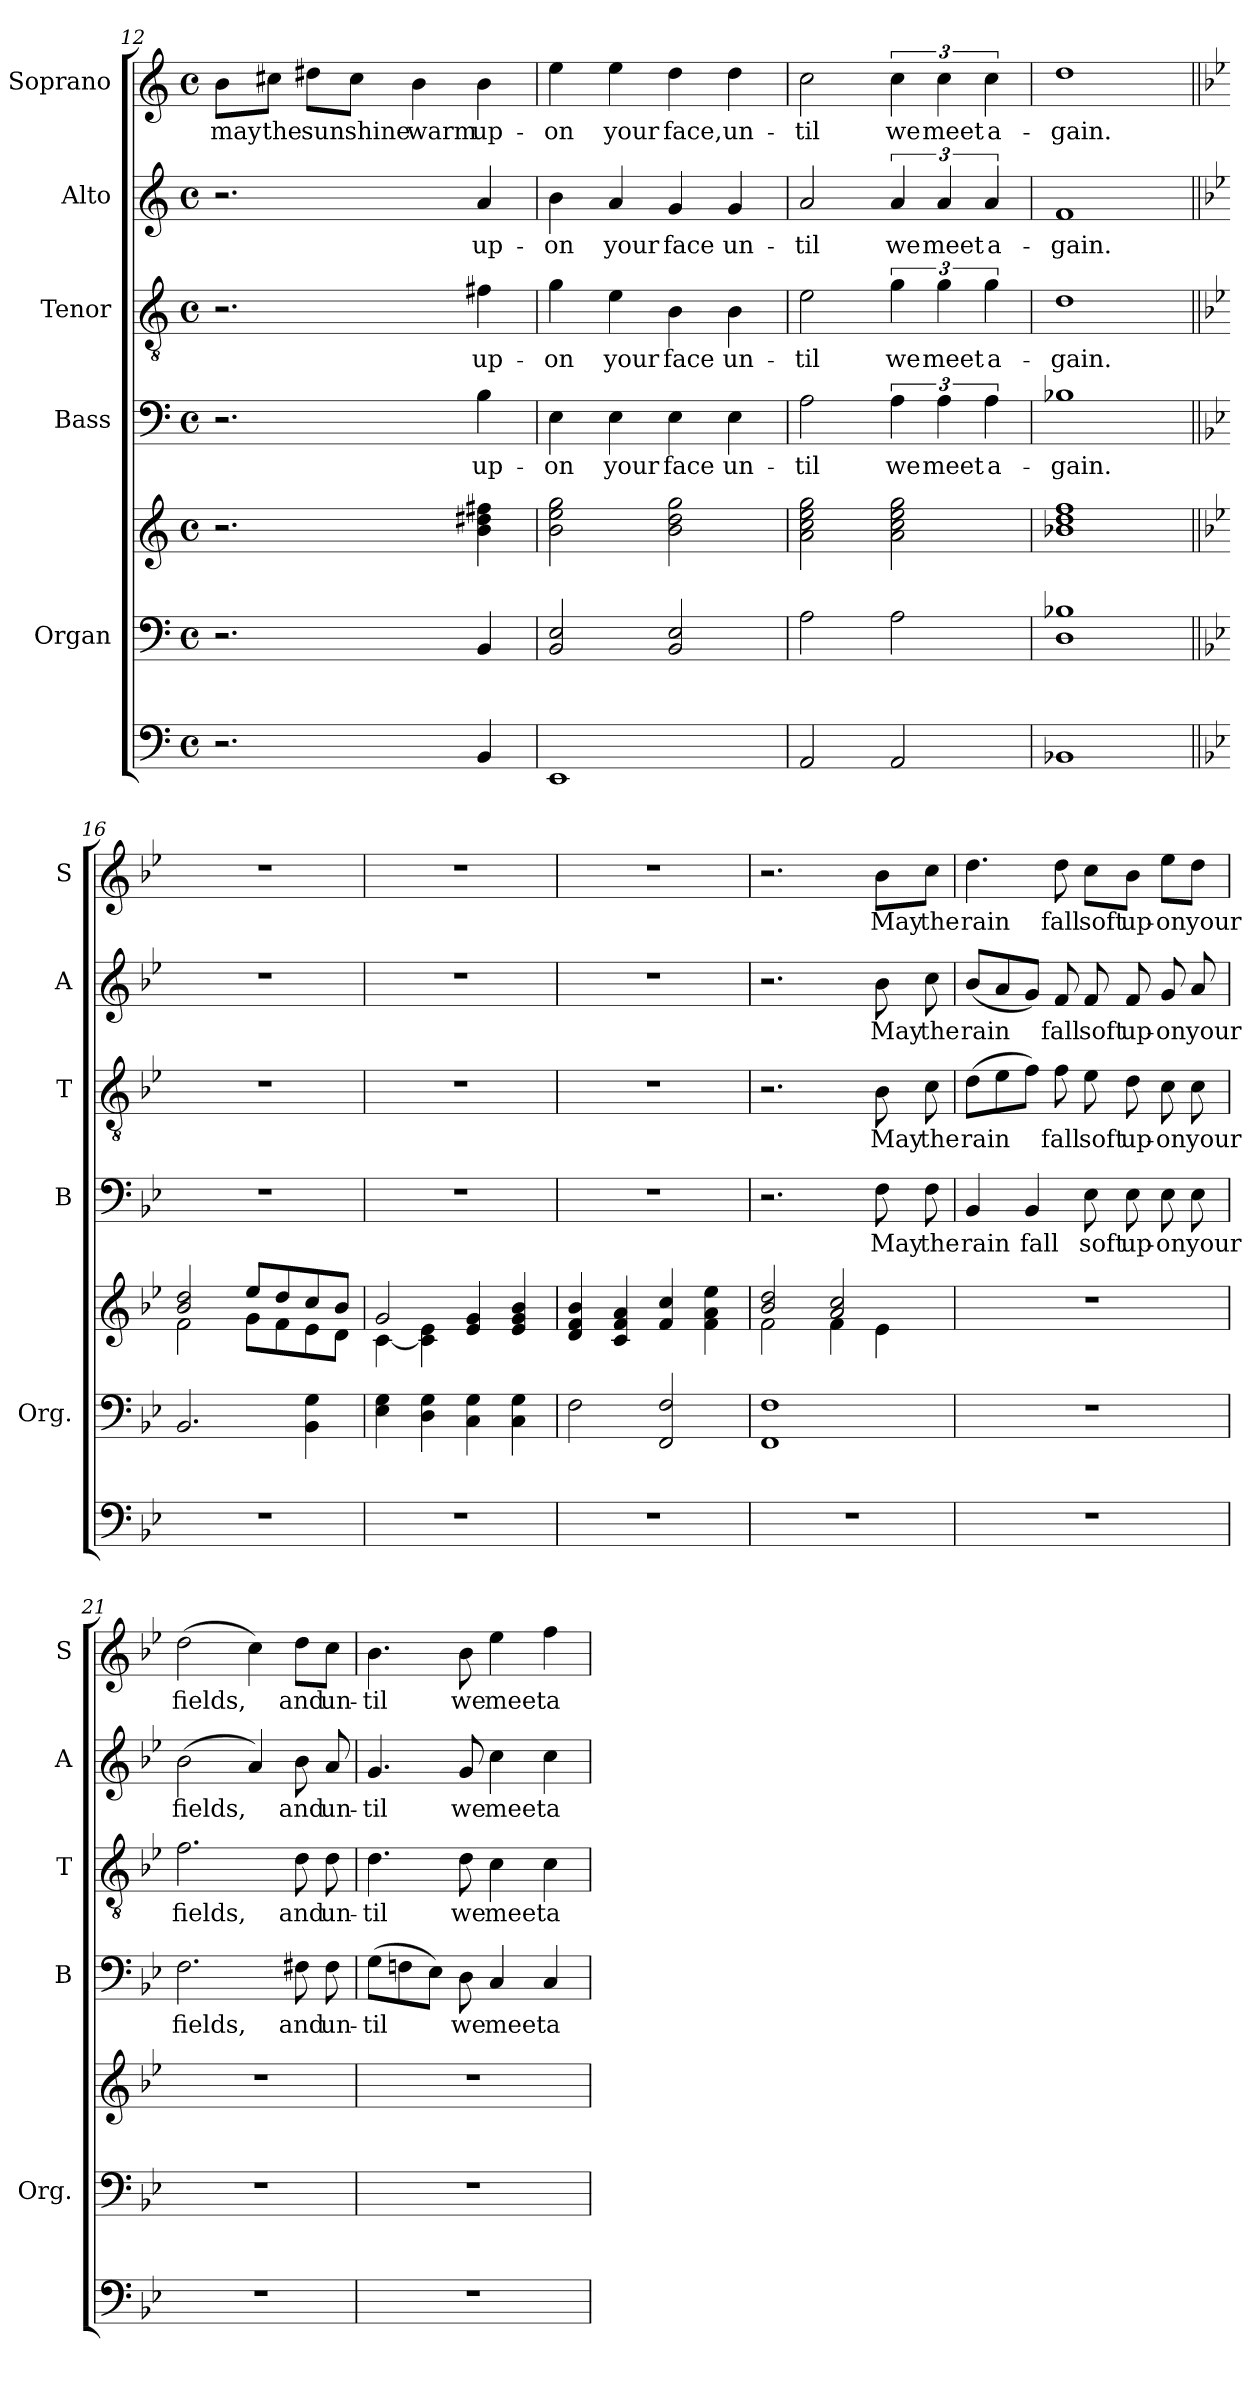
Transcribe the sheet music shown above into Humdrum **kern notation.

**kern	**kern	**kern	**kern	**text	**kern	**text	**kern	**text	**kern	**text
*part6	*part5	*part5	*part4	*part4	*part3	*part3	*part2	*part2	*part1	*part1
*staff7	*staff6	*staff5	*staff4	*staff4	*staff3	*staff3	*staff2	*staff2	*staff1	*staff1
*	*I"Organ	*	*I"Bass	*	*I"Tenor	*	*I"Alto	*	*I"Soprano	*
*	*I'Org.	*	*I'B	*	*I'T	*	*I'A	*	*I'S	*
!!LO:PB:g=z
*clefF4	*clefF4	*clefG2	*clefF4	*	*clefGv2	*	*clefG2	*	*clefG2	*
*k[]	*k[]	*k[]	*k[]	*	*k[]	*	*k[]	*	*k[]	*
*C:	*C:	*C:	*C:	*	*C:	*	*C:	*	*C:	*
*M4/4	*M4/4	*M4/4	*M4/4	*	*M4/4	*	*M4/4	*	*M4/4	*
*met(c)	*met(c)	*met(c)	*met(c)	*	*met(c)	*	*met(c)	*	*met(c)	*
=12	=12	=12	=12	=12	=12	=12	=12	=12	=12	=12
!	!	!	!	!	!	!	!	!	!	!LO:LY:b
2.r	2.r	2.r	2.r	.	2.r	.	2.r	.	8b\L	may
!	!	!	!	!	!	!	!	!	!	!LO:LY:b
.	.	.	.	.	.	.	.	.	8cc#X\J	the
!	!	!	!	!	!	!	!	!	!	!LO:LY:b
.	.	.	.	.	.	.	.	.	8dd#X\L	sun
!	!	!	!	!	!	!	!	!	!	!LO:LY:b
.	.	.	.	.	.	.	.	.	8cc#\J	shine
!	!	!	!	!	!	!	!	!	!	!LO:LY:b
.	.	.	.	.	.	.	.	.	4b\	warm
!	!	!	!	!LO:LY:b	!	!LO:LY:b	!	!LO:LY:b	!	!LO:LY:b
4BB/	4BB/	4b\ 4dd#X\ 4ff#X\	4B\	up-	4f#X\	up-	4a/	up-	4b\	up-
=13	=13	=13	=13	=13	=13	=13	=13	=13	=13	=13
!	!	!	!	!LO:LY:b	!	!LO:LY:b	!	!LO:LY:b	!	!LO:LY:b
1EE	2BB/ 2E/	2b\ 2ee\ 2gg\	4E\	-on	4g\	-on	4b\	-on	4ee\	-on
!	!	!	!	!LO:LY:b	!	!LO:LY:b	!	!LO:LY:b	!	!LO:LY:b
.	.	.	4E\	your	4e\	your	4a/	your	4ee\	your
!	!	!	!	!LO:LY:b	!	!LO:LY:b	!	!LO:LY:b	!	!LO:LY:b
.	2BB/ 2E/	2b\ 2dd\ 2gg\	4E\	face	4B\	face	4g/	face	4dd\	face,
!	!	!	!	!LO:LY:b	!	!LO:LY:b	!	!LO:LY:b	!	!LO:LY:b
.	.	.	4E\	un-	4B\	un-	4g/	un-	4dd\	un-
=14	=14	=14	=14	=14	=14	=14	=14	=14	=14	=14
!	!	!	!	!LO:LY:b	!	!LO:LY:b	!	!LO:LY:b	!	!LO:LY:b
2AA/	2A\	2a\ 2cc\ 2ee\ 2gg\	2A\	-til	2e\	-til	2a/	-til	2cc\	-til
!	!	!	!	!LO:LY:b	!	!LO:LY:b	!	!LO:LY:b	!	!LO:LY:b
2AA/	2A\	2a\ 2cc\ 2ee\ 2gg\	6A\	we	6g\	we	6a/	we	6cc\	we
!	!	!	!	!LO:LY:b	!	!LO:LY:b	!	!LO:LY:b	!	!LO:LY:b
.	.	.	6A\	meet	6g\	meet	6a/	meet	6cc\	meet
!	!	!	!	!LO:LY:b	!	!LO:LY:b	!	!LO:LY:b	!	!LO:LY:b
.	.	.	6A\	a-	6g\	a-	6a/	a-	6cc\	a-
=15	=15	=15	=15	=15	=15	=15	=15	=15	=15	=15
!	!	!	!	!LO:LY:b	!	!LO:LY:b	!	!LO:LY:b	!	!LO:LY:b
1BB-X	1D 1B-X	1b-X 1dd 1ff	1B-X	-gain.	1d	-gain.	1f	-gain.	1dd	-gain.
=16||	=16||	=16||	=16||	=16||	=16||	=16||	=16||	=16||	=16||	=16||
*k[b-e-]	*k[b-e-]	*k[b-e-]	*k[b-e-]	*	*k[b-e-]	*	*k[b-e-]	*	*k[b-e-]	*
*B-:	*B-:	*B-:	*B-:	*	*B-:	*	*B-:	*	*B-:	*
*	*	*^	*	*	*	*	*	*	*	*
1r	2.BB-/	2b-/ 2dd/	2f\	1r	.	1r	.	1r	.	1r	.
.	.	8ee-/L	8g\L	.	.	.	.	.	.	.	.
.	.	8dd/	8f\	.	.	.	.	.	.	.	.
.	4BB-\ 4G\	8cc/	8e-\	.	.	.	.	.	.	.	.
.	.	8b-/J	8d\J	.	.	.	.	.	.	.	.
=17	=17	=17	=17	=17	=17	=17	=17	=17	=17	=17	=17
1r	4E-\ 4G\	2g/	[<4c\	1r	.	1r	.	1r	.	1r	.
.	4D\ 4G\	.	4c\] 4e-\	.	.	.	.	.	.	.	.
.	4C\ 4G\	4e-/ 4g/	2ryy	.	.	.	.	.	.	.	.
.	4C\ 4G\	4e-/ 4g/ 4b-/	.	.	.	.	.	.	.	.	.
*	*	*v	*v	*	*	*	*	*	*	*	*
!!LO:LB:g=z
=18	=18	=18	=18	=18	=18	=18	=18	=18	=18	=18
1r	2F\	4d/ 4f/ 4b-/	1r	.	1r	.	1r	.	1r	.
.	.	4c/ 4f/ 4a/	.	.	.	.	.	.	.	.
.	2FF/ 2F/	4f/ 4cc/	.	.	.	.	.	.	.	.
.	.	4f\ 4a\ 4ee-\	.	.	.	.	.	.	.	.
=19	=19	=19	=19	=19	=19	=19	=19	=19	=19	=19
*	*	*^	*	*	*	*	*	*	*	*
1r	1FF 1F	2b-/ 2dd/	2f\	2.r	.	2.r	.	2.r	.	2.r	.
.	.	2a/ 2cc/	4f\	.	.	.	.	.	.	.	.
!	!	!	!	!	!LO:LY:b	!	!LO:LY:b	!	!LO:LY:b	!	!LO:LY:b
.	.	.	4e-\	8F\	May	8B-\	May	8b-\	May	8b-\L	May
!	!	!	!	!	!LO:LY:b	!	!LO:LY:b	!	!LO:LY:b	!	!LO:LY:b
.	.	.	.	8F\	the	8c\	the	8cc\	the	8cc\J	the
*	*	*v	*v	*	*	*	*	*	*	*	*
=20	=20	=20	=20	=20	=20	=20	=20	=20	=20	=20
!	!	!	!	!LO:LY:b	!	!LO:LY:b	!	!LO:LY:b	!	!LO:LY:b
1r	1r	1r	4BB-/	rain	(>8d\L	rain	(<8b-/L	rain	4.dd\	rain
.	.	.	.	.	8e-\	.	8a/	.	.	.
!	!	!	!	!LO:LY:b	!	!	!	!	!	!
.	.	.	4BB-/	fall	8f\J)	.	8g/J)	.	.	.
!	!	!	!	!	!	!LO:LY:b	!	!LO:LY:b	!	!LO:LY:b
.	.	.	.	.	8f\	fall	8f/	fall	8dd\	fall
!	!	!	!	!LO:LY:b	!	!LO:LY:b	!	!LO:LY:b	!	!LO:LY:b
.	.	.	8E-\	soft	8e-\	soft	8f/	soft	8cc\L	soft
!	!	!	!	!LO:LY:b	!	!LO:LY:b	!	!LO:LY:b	!	!LO:LY:b
.	.	.	8E-\	up-	8d\	up-	8f/	up-	8b-\J	up-
!	!	!	!	!LO:LY:b	!	!LO:LY:b	!	!LO:LY:b	!	!LO:LY:b
.	.	.	8E-\	-on	8c\	-on	8g/	-on	8ee-\L	-on
!	!	!	!	!LO:LY:b	!	!LO:LY:b	!	!LO:LY:b	!	!LO:LY:b
.	.	.	8E-\	your	8c\	your	8a/	your	8dd\J	your
=21	=21	=21	=21	=21	=21	=21	=21	=21	=21	=21
!	!	!	!	!LO:LY:b	!	!LO:LY:b	!	!LO:LY:b	!	!LO:LY:b
1r	1r	1r	2.F\	fields,	2.f\	fields,	(>2b-\	fields,	(>2dd\	fields,
.	.	.	.	.	.	.	4a/)	.	4cc\)	.
!	!	!	!	!LO:LY:b	!	!LO:LY:b	!	!LO:LY:b	!	!LO:LY:b
.	.	.	8F#X\	and	8d\	and	8b-\	and	8dd\L	and
!	!	!	!	!LO:LY:b	!	!LO:LY:b	!	!LO:LY:b	!	!LO:LY:b
.	.	.	8F#\	un-	8d\	un-	8a/	un-	8cc\J	un-
=22	=22	=22	=22	=22	=22	=22	=22	=22	=22	=22
!	!	!	!	!LO:LY:b	!	!LO:LY:b	!	!LO:LY:b	!	!LO:LY:b
1r	1r	1r	(>8G\L	-til	4.d\	-til	4.g/	-til	4.b-\	-til
.	.	.	8Fni\	.	.	.	.	.	.	.
.	.	.	8E-\J)	.	.	.	.	.	.	.
!	!	!	!	!LO:LY:b	!	!LO:LY:b	!	!LO:LY:b	!	!LO:LY:b
.	.	.	8D\	we	8d\	we	8g/	we	8b-\	we
!	!	!	!	!LO:LY:b	!	!LO:LY:b	!	!LO:LY:b	!	!LO:LY:b
.	.	.	4C/	meet	4c\	meet	4cc\	meet	4ee-\	meet
!	!	!	!	!LO:LY:b	!	!LO:LY:b	!	!LO:LY:b	!	!LO:LY:b
.	.	.	4C/	a-	4c\	a-	4cc\	a-	4ff\	a-
=	=	=	=	=	=	=	=	=	=	=
*-	*-	*-	*-	*-	*-	*-	*-	*-	*-	*-
